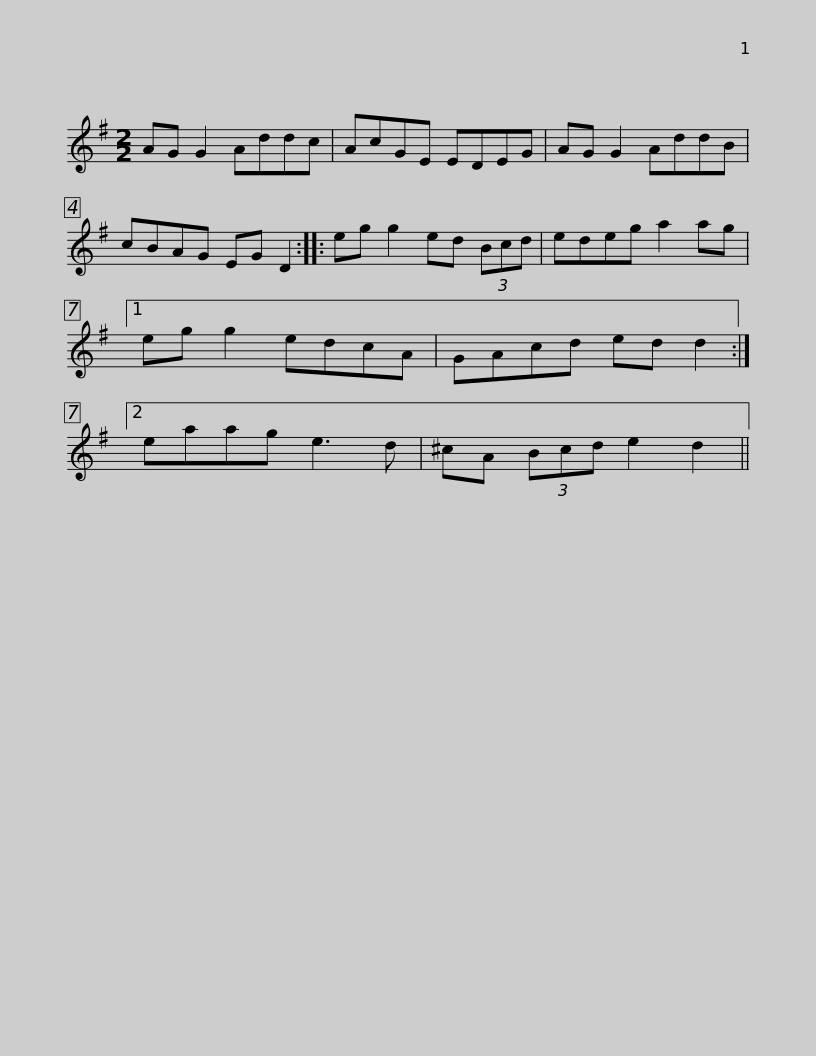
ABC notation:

X:1
L:1/8
M:2/2
I:linebreak $
K:G
V:1 treble
V:1
 AG G2 Addc | AcGE EDEG | AG G2 AddB | cBAG EG D2 :: eg g2 ed (3Bcd |$ %5
 edeg a2 ag |1 eg g2 edcA | GAcd ed d2 :|2 eaag e3 d | ^cA (3Bcd e2 d2 || %10
